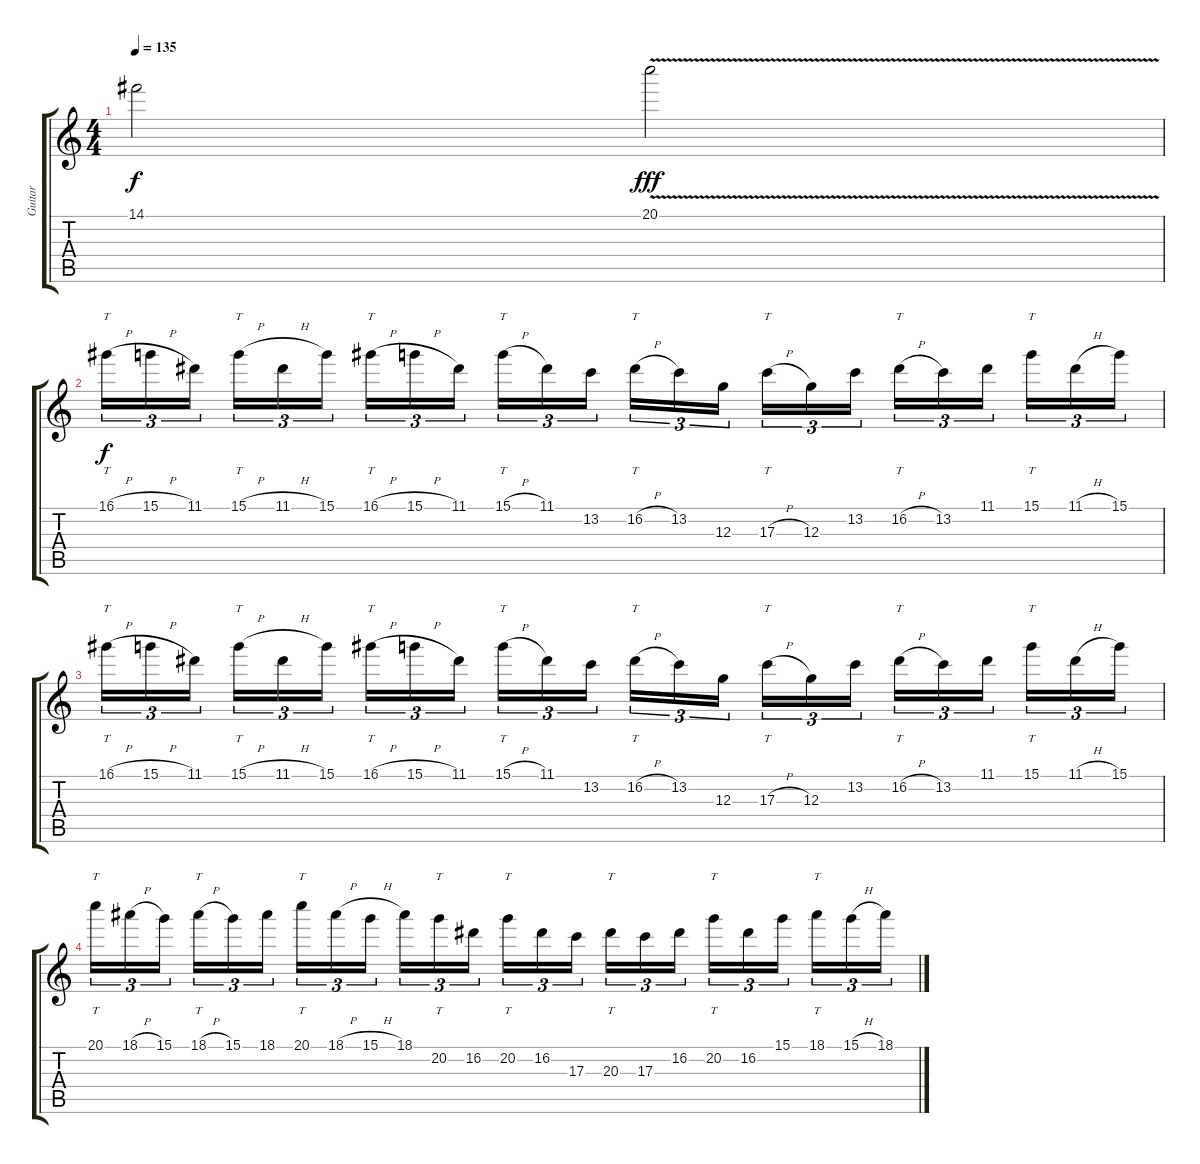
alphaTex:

\track ("Guitar" "Guitar") {instrument distortionguitar}
\staff {score tabs}
\tuning (E4 B3 G3 D3 A2 E2) {hide}
\ts (4 4)
\tempo 135
\clef g2
\ks c
14.1.2{dy f} 20.1{v}.2{dy fff} |
16.1{h}.16{tt tu (3 2) dy f} 15.1{h}.16{tu (3 2)} 11.1.16{tu (3 2) beam splitsecondary} 15.1{h}.16{tt tu (3 2)} 11.1{h}.16{tu (3 2)} 15.1.16{tu (3 2)} 16.1{h}.16{tt tu (3 2)} 15.1{h}.16{tu (3 2)} 11.1.16{tu (3 2) beam splitsecondary} 15.1{h}.16{tt tu (3 2)} 11.1.16{tu (3 2)} 13.2.16{tu (3 2)} 16.2{h}.16{tt tu (3 2)} 13.2.16{tu (3 2)} 12.3.16{tu (3 2) beam splitsecondary} 17.3{h}.16{tt tu (3 2)} 12.3.16{tu (3 2)} 13.2.16{tu (3 2)} 16.2{h}.16{tt tu (3 2)} 13.2.16{tu (3 2)} 11.1.16{tu (3 2) beam splitsecondary} 15.1.16{tt tu (3 2)} 11.1{h}.16{tu (3 2)} 15.1.16{tu (3 2)} |
16.1{h}.16{tt tu (3 2)} 15.1{h}.16{tu (3 2)} 11.1.16{tu (3 2) beam splitsecondary} 15.1{h}.16{tt tu (3 2)} 11.1{h}.16{tu (3 2)} 15.1.16{tu (3 2)} 16.1{h}.16{tt tu (3 2)} 15.1{h}.16{tu (3 2)} 11.1.16{tu (3 2) beam splitsecondary} 15.1{h}.16{tt tu (3 2)} 11.1.16{tu (3 2)} 13.2.16{tu (3 2)} 16.2{h}.16{tt tu (3 2)} 13.2.16{tu (3 2)} 12.3.16{tu (3 2) beam splitsecondary} 17.3{h}.16{tt tu (3 2)} 12.3.16{tu (3 2)} 13.2.16{tu (3 2)} 16.2{h}.16{tt tu (3 2)} 13.2.16{tu (3 2)} 11.1.16{tu (3 2) beam splitsecondary} 15.1.16{tt tu (3 2)} 11.1{h}.16{tu (3 2)} 15.1.16{tu (3 2)} |
20.1.16{tt tu (3 2)} 18.1{h}.16{tu (3 2)} 15.1.16{tu (3 2) beam splitsecondary} 18.1{h}.16{tt tu (3 2)} 15.1.16{tu (3 2)} 18.1.16{tu (3 2)} 20.1.16{tt tu (3 2)} 18.1{h}.16{tu (3 2)} 15.1{h}.16{tu (3 2) beam splitsecondary} 18.1.16{tu (3 2)} 20.2.16{tt tu (3 2)} 16.2.16{tu (3 2)} 20.2.16{tt tu (3 2)} 16.2.16{tu (3 2)} 17.3.16{tu (3 2) beam splitsecondary} 20.3.16{tt tu (3 2)} 17.3.16{tu (3 2)} 16.2.16{tu (3 2)} 20.2.16{tt tu (3 2)} 16.2.16{tu (3 2)} 15.1.16{tu (3 2) beam splitsecondary} 18.1.16{tt tu (3 2)} 15.1{h}.16{tu (3 2)} 18.1.16{tu (3 2)}
